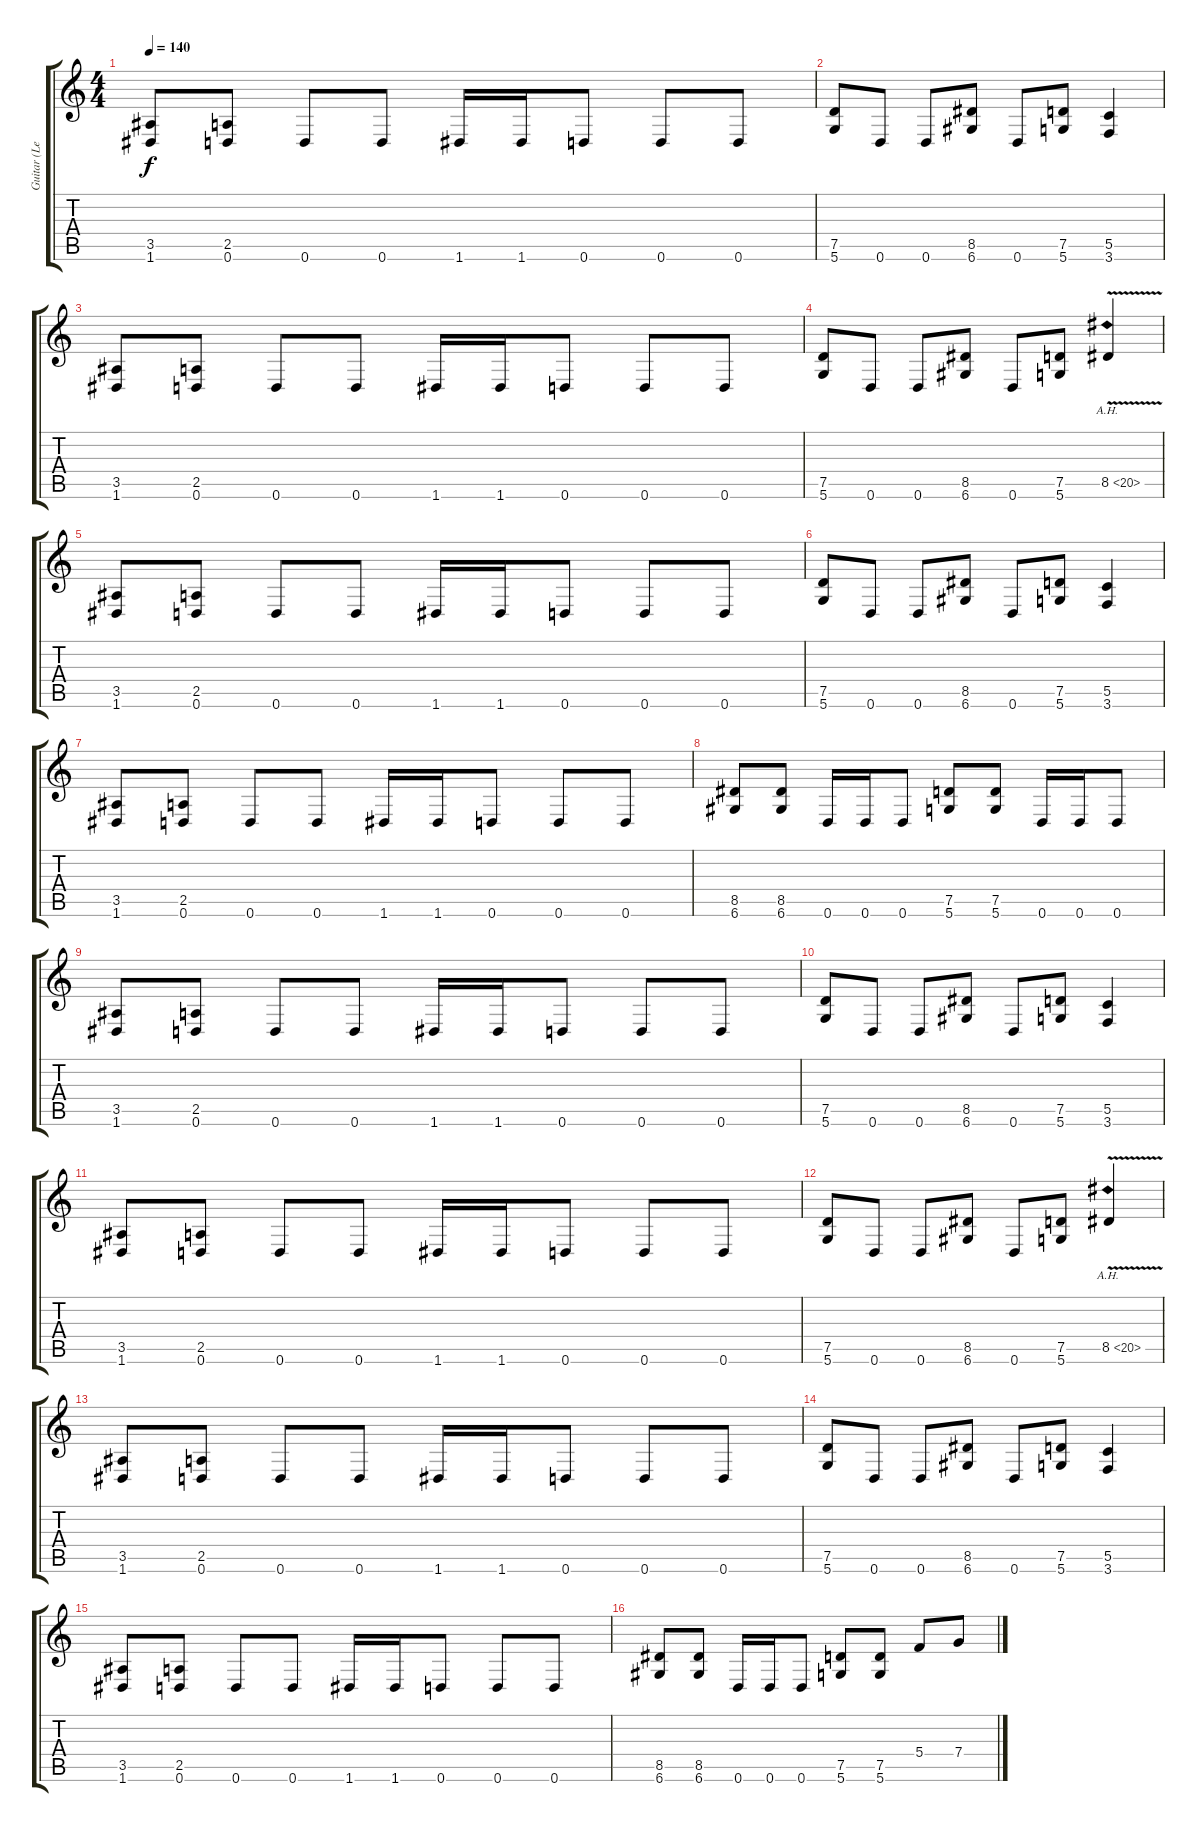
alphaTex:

\track ("Guitar (Lead)" "Guitar (Le") {instrument distortionguitar}
\staff {score tabs}
\tuning (D4 A3 F3 C3 G2 D2) {hide}
\ts (4 4)
\tempo 140
\clef g2
\ks c
(3.5 1.6).8{dy f} (2.5 0.6).8 0.6.8 0.6.8 1.6.16 1.6.16 0.6.8 0.6.8 0.6.8 |
(7.5 5.6).8 0.6.8 0.6.8 (8.5 6.6).8 0.6.8 (7.5 5.6).8 (5.5 3.6).4 |
(3.5 1.6).8 (2.5 0.6).8 0.6.8 0.6.8 1.6.16 1.6.16 0.6.8 0.6.8 0.6.8 |
(7.5 5.6).8 0.6.8 0.6.8 (8.5 6.6).8 0.6.8 (7.5 5.6).8 8.5{ah 12 v}.4 |
(3.5 1.6).8 (2.5 0.6).8 0.6.8 0.6.8 1.6.16 1.6.16 0.6.8 0.6.8 0.6.8 |
(7.5 5.6).8 0.6.8 0.6.8 (8.5 6.6).8 0.6.8 (7.5 5.6).8 (5.5 3.6).4 |
(3.5 1.6).8 (2.5 0.6).8 0.6.8 0.6.8 1.6.16 1.6.16 0.6.8 0.6.8 0.6.8 |
(8.5 6.6).8 (8.5 6.6).8 0.6.16 0.6.16 0.6.8 (7.5 5.6).8 (7.5 5.6).8 0.6.16 0.6.16 0.6.8 |
(3.5 1.6).8 (2.5 0.6).8 0.6.8 0.6.8 1.6.16 1.6.16 0.6.8 0.6.8 0.6.8 |
(7.5 5.6).8 0.6.8 0.6.8 (8.5 6.6).8 0.6.8 (7.5 5.6).8 (5.5 3.6).4 |
(3.5 1.6).8 (2.5 0.6).8 0.6.8 0.6.8 1.6.16 1.6.16 0.6.8 0.6.8 0.6.8 |
(7.5 5.6).8 0.6.8 0.6.8 (8.5 6.6).8 0.6.8 (7.5 5.6).8 8.5{ah 12 v}.4 |
(3.5 1.6).8 (2.5 0.6).8 0.6.8 0.6.8 1.6.16 1.6.16 0.6.8 0.6.8 0.6.8 |
(7.5 5.6).8 0.6.8 0.6.8 (8.5 6.6).8 0.6.8 (7.5 5.6).8 (5.5 3.6).4 |
(3.5 1.6).8 (2.5 0.6).8 0.6.8 0.6.8 1.6.16 1.6.16 0.6.8 0.6.8 0.6.8 |
(8.5 6.6).8 (8.5 6.6).8 0.6.16 0.6.16 0.6.8 (7.5 5.6).8 (7.5 5.6).8 5.4.8 7.4.8
